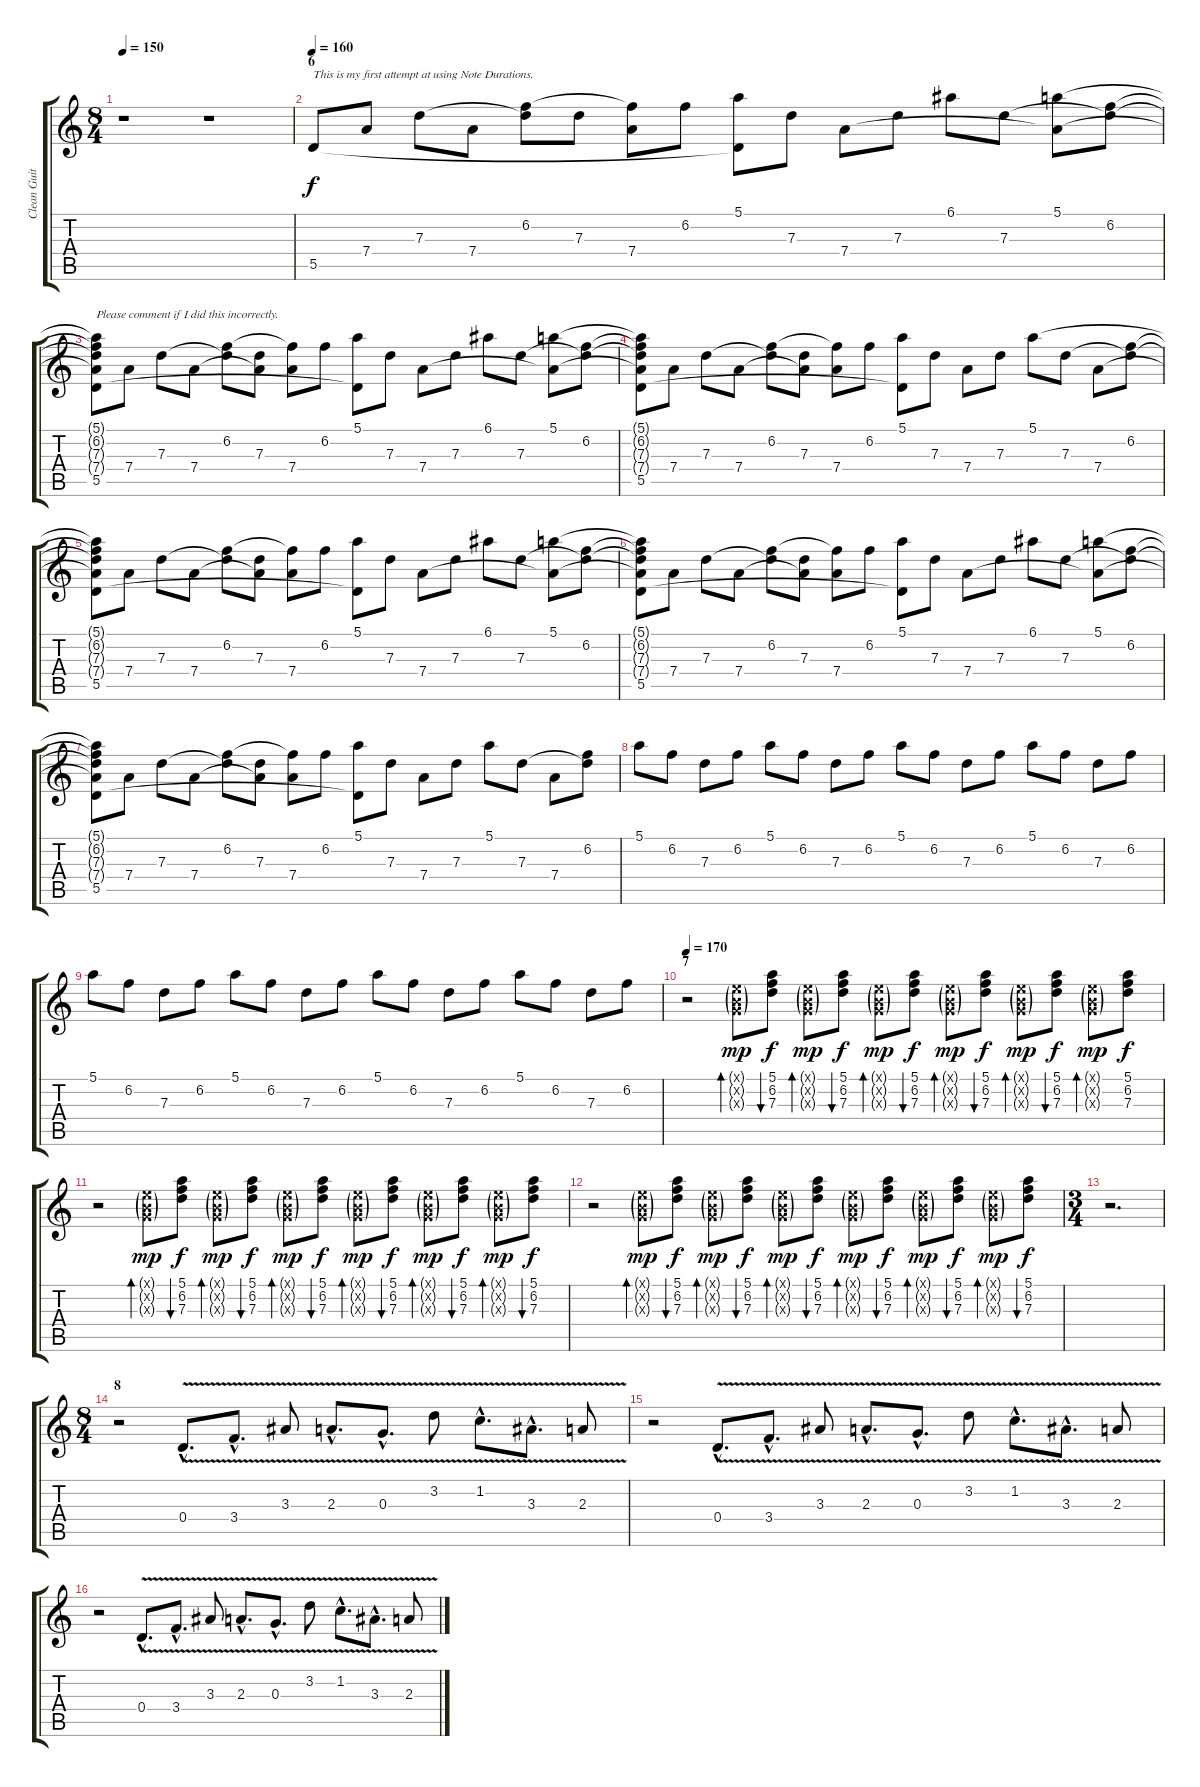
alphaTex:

\track ("Clean Guitar 1" "Clean Guit") {instrument electricguitarclean}
\staff {score tabs}
\tuning (E4 B3 G3 D3 A2 D2) {hide}
\ts (8 4)
\tempo 150
\clef g2
\ks c
r.1{dy f volume 7} r.1 |
\section ("" "6")
\tempo 160
5.5.8{txt "This is my first attempt at using Note Durations." volume 13} 7.4.8 7.3.8 7.4.8 (6.2 7.3{t}).8 7.3.8 (6.2{t} 7.4).8 6.2.8 (5.1 5.5{t}).8 7.3.8 7.4.8 7.3.8 6.1.8 7.3.8 (5.1 7.4{t}).8 (6.2 7.3{t}).8 |
(5.1{t} 6.2{t} 7.3{t} 7.4{t} 5.5).8{txt "Please comment if I did this incorrectly."} 7.4.8 7.3.8 7.4.8 (6.2 7.3{t}).8 (7.3 7.4{t}).8 (6.2{t} 7.4).8 6.2.8 (5.1 5.5{t}).8 7.3.8 7.4.8 7.3.8 6.1.8 7.3.8 (5.1 7.4{t}).8 (6.2 7.3{t}).8 |
(5.1{t} 6.2{t} 7.3{t} 7.4{t} 5.5).8 7.4.8 7.3.8 7.4.8 (6.2 7.3{t}).8 (7.3 7.4{t}).8 (6.2{t} 7.4).8 6.2.8 (5.1 5.5{t}).8 7.3.8 7.4.8 7.3.8 5.1.8 7.3.8 7.4.8 (6.2 7.3{t}).8 |
(5.1{t} 6.2{t} 7.3{t} 7.4{t} 5.5).8 7.4.8 7.3.8 7.4.8 (6.2 7.3{t}).8 (7.3 7.4{t}).8 (6.2{t} 7.4).8 6.2.8 (5.1 5.5{t}).8 7.3.8 7.4.8 7.3.8 6.1.8 7.3.8 (5.1 7.4{t}).8 (6.2 7.3{t}).8 |
(5.1{t} 6.2{t} 7.3{t} 7.4{t} 5.5).8 7.4.8 7.3.8 7.4.8 (6.2 7.3{t}).8 (7.3 7.4{t}).8 (6.2{t} 7.4).8 6.2.8 (5.1 5.5{t}).8 7.3.8 7.4.8 7.3.8 6.1.8 7.3.8 (5.1 7.4{t}).8 (6.2 7.3{t}).8 |
(5.1{t} 6.2{t} 7.3{t} 7.4{t} 5.5).8 7.4.8 7.3.8 7.4.8 (6.2 7.3{t}).8 (7.3 7.4{t}).8 (6.2{t} 7.4).8 6.2.8 (5.1 5.5{t}).8 7.3.8 7.4.8 7.3.8 5.1.8 7.3.8 7.4.8 (6.2 7.3{t}).8 |
5.1.8 6.2.8 7.3.8 6.2.8 5.1.8 6.2.8 7.3.8 6.2.8 5.1.8 6.2.8 7.3.8 6.2.8 5.1.8 6.2.8 7.3.8 6.2.8 |
5.1.8 6.2.8 7.3.8 6.2.8 5.1.8 6.2.8 7.3.8 6.2.8 5.1.8 6.2.8 7.3.8 6.2.8 5.1.8 6.2.8 7.3.8 6.2.8 |
\section ("" "7")
\tempo 170
r.2 (0.1{g x} 0.2{g x} 0.3{g x}).8{bd 60 dy mp instrument electricguitarmuted} (5.1 6.2 7.3).8{bu 60 dy f instrument electricguitarclean} (0.1{g x} 0.2{g x} 0.3{g x}).8{bd 60 dy mp instrument electricguitarmuted} (5.1 6.2 7.3).8{bu 60 dy f instrument electricguitarclean} (0.1{g x} 0.2{g x} 0.3{g x}).8{bd 60 dy mp instrument electricguitarmuted} (5.1 6.2 7.3).8{bu 60 dy f instrument electricguitarclean} (0.1{g x} 0.2{g x} 0.3{g x}).8{bd 60 dy mp instrument electricguitarmuted} (5.1 6.2 7.3).8{bu 60 dy f instrument electricguitarclean} (0.1{g x} 0.2{g x} 0.3{g x}).8{bd 60 dy mp instrument electricguitarmuted} (5.1 6.2 7.3).8{bu 60 dy f instrument electricguitarclean} (0.1{g x} 0.2{g x} 0.3{g x}).8{bd 60 dy mp instrument electricguitarmuted} (5.1 6.2 7.3).8{dy f instrument electricguitarclean} |
r.2 (0.1{g x} 0.2{g x} 0.3{g x}).8{bd 60 dy mp instrument electricguitarmuted} (5.1 6.2 7.3).8{bu 60 dy f instrument electricguitarclean} (0.1{g x} 0.2{g x} 0.3{g x}).8{bd 60 dy mp instrument electricguitarmuted} (5.1 6.2 7.3).8{bu 60 dy f instrument electricguitarclean} (0.1{g x} 0.2{g x} 0.3{g x}).8{bd 60 dy mp instrument electricguitarmuted} (5.1 6.2 7.3).8{bu 60 dy f instrument electricguitarclean} (0.1{g x} 0.2{g x} 0.3{g x}).8{bd 60 dy mp instrument electricguitarmuted} (5.1 6.2 7.3).8{bu 60 dy f instrument electricguitarclean} (0.1{g x} 0.2{g x} 0.3{g x}).8{bd 60 dy mp instrument electricguitarmuted} (5.1 6.2 7.3).8{bu 60 dy f instrument electricguitarclean} (0.1{g x} 0.2{g x} 0.3{g x}).8{bd 60 dy mp instrument electricguitarmuted} (5.1 6.2 7.3).8{bu 60 dy f instrument electricguitarclean} |
r.2 (0.1{g x} 0.2{g x} 0.3{g x}).8{bd 60 dy mp instrument electricguitarmuted} (5.1 6.2 7.3).8{bu 60 dy f instrument electricguitarclean} (0.1{g x} 0.2{g x} 0.3{g x}).8{bd 60 dy mp instrument electricguitarmuted} (5.1 6.2 7.3).8{bu 60 dy f instrument electricguitarclean} (0.1{g x} 0.2{g x} 0.3{g x}).8{bd 60 dy mp instrument electricguitarmuted} (5.1 6.2 7.3).8{bu 60 dy f instrument electricguitarclean} (0.1{g x} 0.2{g x} 0.3{g x}).8{bd 60 dy mp instrument electricguitarmuted} (5.1 6.2 7.3).8{bu 60 dy f instrument electricguitarclean} (0.1{g x} 0.2{g x} 0.3{g x}).8{bd 60 dy mp instrument electricguitarmuted} (5.1 6.2 7.3).8{bu 60 dy f instrument electricguitarclean} (0.1{g x} 0.2{g x} 0.3{g x}).8{bd 60 dy mp instrument electricguitarmuted} (5.1 6.2 7.3).8{bu 60 dy f instrument electricguitarclean} |
\ts (3 4)
r.2{d} |
\ts (8 4)
\section ("" "8")
r.2{volume 12 instrument distortionguitar} 0.4{v hac}.8{d} 3.4{v hac}.8{d} 3.3{v}.8 2.3{v hac}.8{d} 0.3{v hac}.8{d} 3.2{v}.8 1.2{v hac}.8{d} 3.3{v hac}.8{d} 2.3{v}.8 |
r.2 0.4{v hac}.8{d} 3.4{v hac}.8{d} 3.3{v}.8 2.3{v hac}.8{d} 0.3{v hac}.8{d} 3.2{v}.8 1.2{v hac}.8{d} 3.3{v hac}.8{d} 2.3{v}.8 |
r.2 0.4{v hac}.8{d} 3.4{v hac}.8{d} 3.3{v}.8 2.3{v hac}.8{d} 0.3{v hac}.8{d} 3.2{v}.8 1.2{v hac}.8{d} 3.3{v hac}.8{d} 2.3{v}.8
